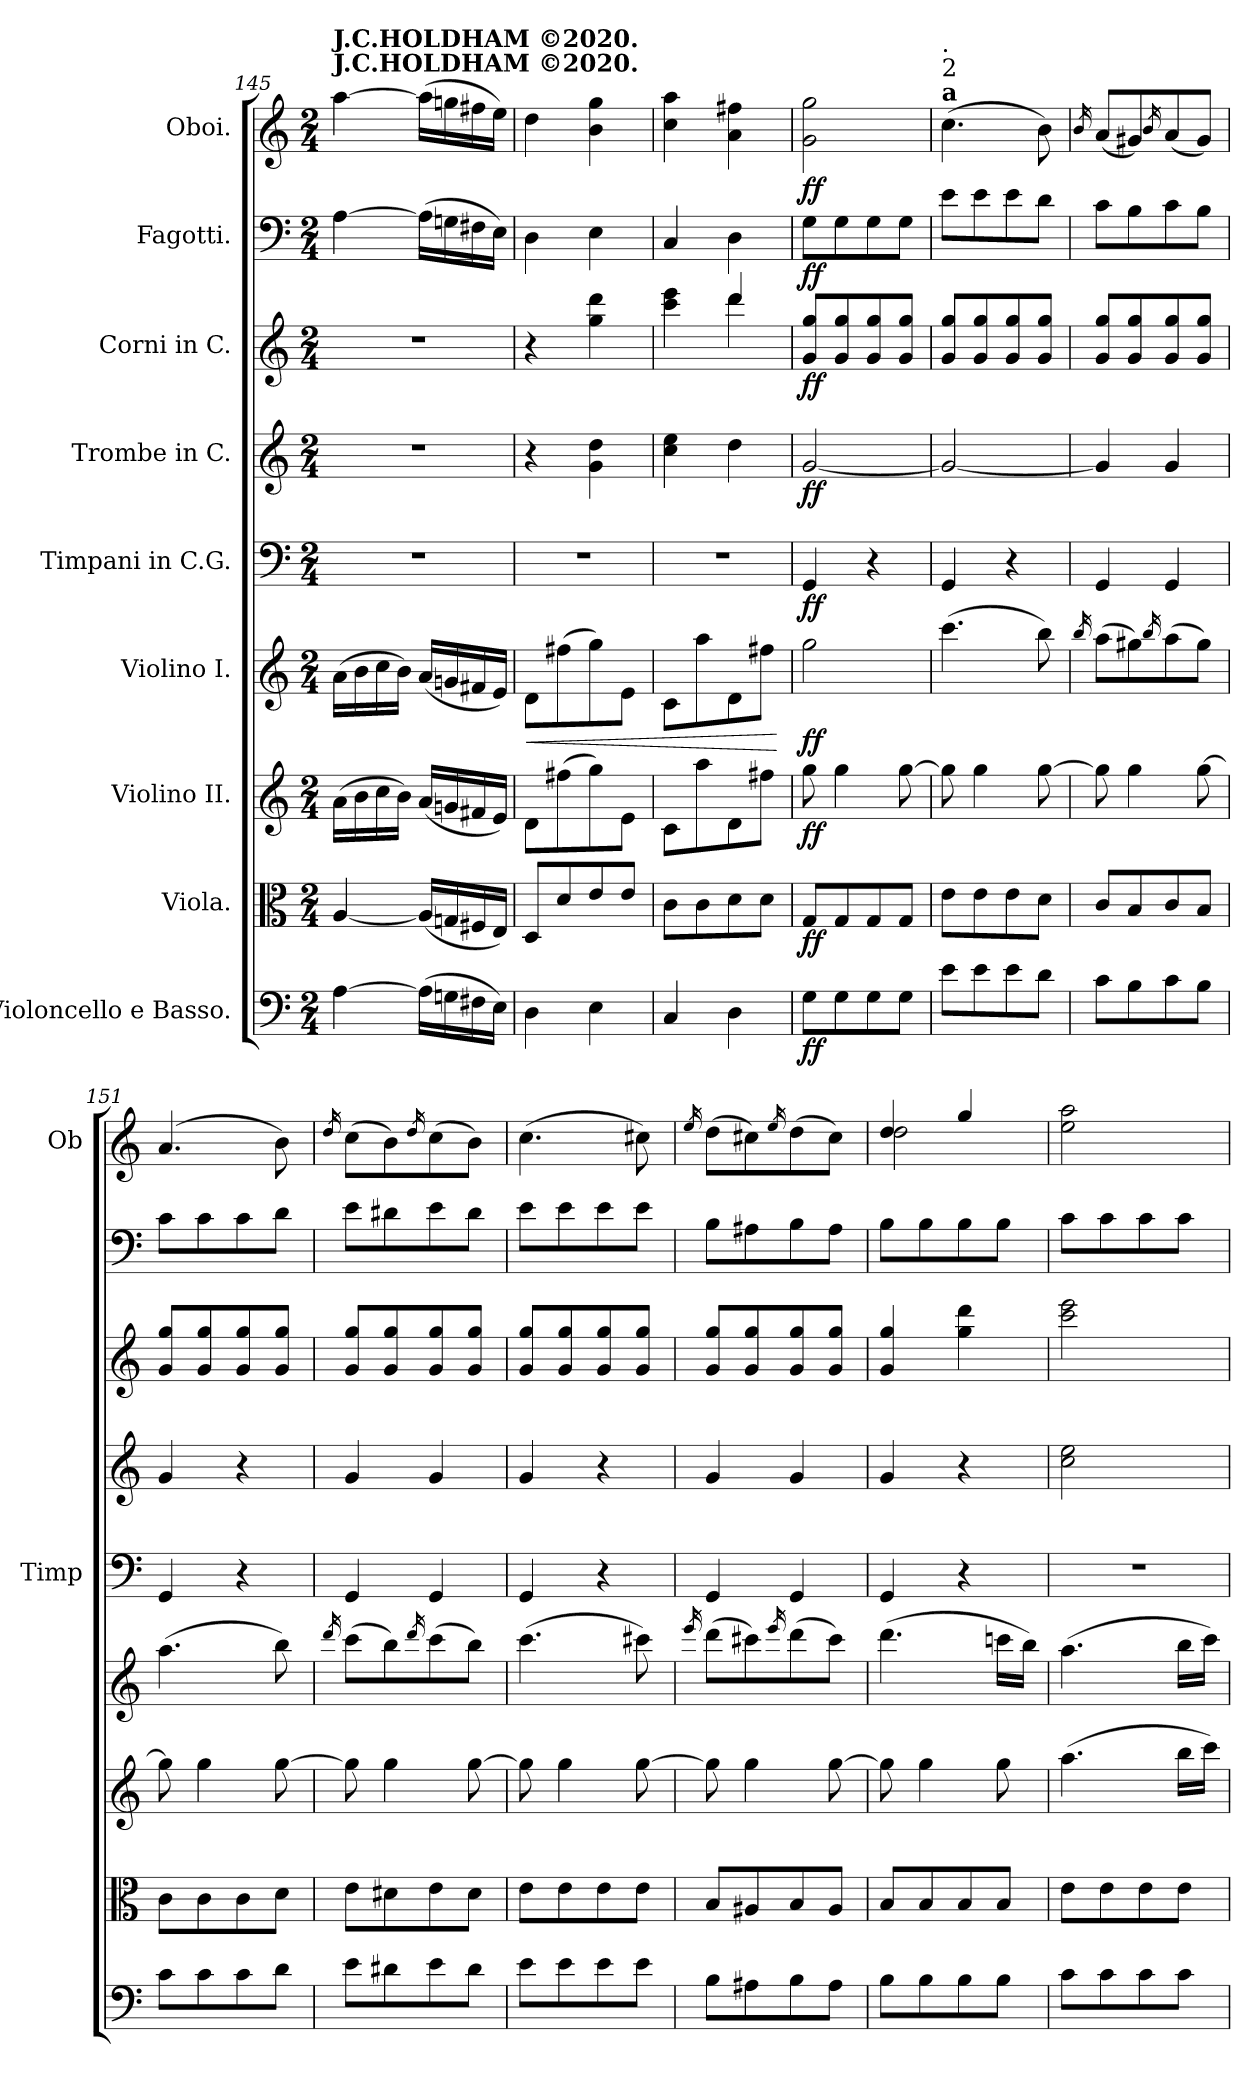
**kern	**dynam	**kern	**dynam	**kern	**dynam	**kern	**dynam	**kern	**dynam	**kern	**dynam	**kern	**dynam	**kern	**dynam	**kern	**dynam
*part9	*part9	*part8	*part8	*part7	*part7	*part6	*part6	*part5	*part5	*part4	*part4	*part3	*part3	*part2	*part2	*part1	*part1
*staff9	*staff9	*staff8	*staff8	*staff7	*staff7	*staff6	*staff6	*staff5	*staff5	*staff4	*staff4	*staff3	*staff3	*staff2	*staff2	*staff1	*staff1
*I"Violoncello e Basso.	*	*I"Viola.	*	*I"Violino II.	*	*I"Violino I.	*	*I"Timpani in C.G.	*	*I"Trombe in C.	*	*I"Corni in C.	*	*I"Fagotti.	*	*I"Oboi.	*
*	*	*	*	*	*	*	*	*I'Timp	*	*	*	*	*	*	*	*I'Ob	*
!!LO:PB:g=z
*clefF4	*	*clefC3	*	*clefG2	*	*clefG2	*	*clefF4	*	*clefG2	*	*clefG2	*	*clefF4	*	*clefG2	*
*	*	*	*	*	*	*	*	*	*	*	*	*ITrd7c12	*	*	*	*	*
*k[]	*	*k[]	*	*k[]	*	*k[]	*	*k[]	*	*k[]	*	*k[]	*	*k[]	*	*k[]	*
*M2/4	*	*M2/4	*	*M2/4	*	*M2/4	*	*M2/4	*	*M2/4	*	*M2/4	*	*M2/4	*	*M2/4	*
=145	=145	=145	=145	=145	=145	=145	=145	=145	=145	=145	=145	=145	=145	=145	=145	=145	=145
!	!	!	!	!	!	!	!	!	!	!	!	!	!	!	!	!LO:TX:a:B:t=J.C.HOLDHAM  ©2020.	!
!	!	!	!	!	!	!	!	!	!	!	!	!	!	!	!	!LO:TX:a:B:t=J.C.HOLDHAM  ©2020.	!
[4A\	.	[4A/	.	(16a\LL	.	(16a\LL	.	2r	.	2r	.	2r	.	[4A\	.	[4aa\	.
.	.	.	.	16b\	.	16b\	.	.	.	.	.	.	.	.	.	.	.
.	.	.	.	16cc\	.	16cc\	.	.	.	.	.	.	.	.	.	.	.
.	.	.	.	16b\JJ)	.	16b\JJ)	.	.	.	.	.	.	.	.	.	.	.
(16A\LL]	.	(16A/LL]	.	(16a/LL	.	(16a/LL	.	.	.	.	.	.	.	(16A\LL]	.	(16aa\LL]	.
16Gn\	.	16Gn/	.	16gn/	.	16gn/	.	.	.	.	.	.	.	16Gn\	.	16ggn\	.
16F#X\	.	16F#X/	.	16f#X/	.	16f#X/	.	.	.	.	.	.	.	16F#X\	.	16ff#X\	.
16E\JJ)	.	16E/JJ)	.	16e/JJ)	.	16e/JJ)	.	.	.	.	.	.	.	16E\JJ)	.	16ee\JJ)	.
=146	=146	=146	=146	=146	=146	=146	=146	=146	=146	=146	=146	=146	=146	=146	=146	=146	=146
!	!	!	!	!	!	!	!LO:HP:b	!	!	!	!	!	!	!	!	!	!
4D\	.	8D/L	.	8d\L	.	8d\L	<	2r	.	4r	.	4r	.	4D\	.	4dd\	.
.	.	8d/	.	(8ff#X\	.	(8ff#X\	.	.	.	.	.	.	.	.	.	.	.
4E\	.	8e/	.	8gg\)	.	8gg\)	.	.	.	4g\ 4dd\	.	4g\ 4dd\	.	4E\	.	4b\ 4gg\	.
.	.	8e/J	.	8e\J	.	8e\J	.	.	.	.	.	.	.	.	.	.	.
=147	=147	=147	=147	=147	=147	=147	=147	=147	=147	=147	=147	=147	=147	=147	=147	=147	=147
*	*	*	*	*	*	*	*	*	*	*	*	*^	*	*	*	*	*
4C/	.	8c\L	.	8c\L	.	8c\L	.	2r	.	4cc\ 4ee\	.	4cc\ 4ee\	4ryy	.	4C/	.	4cc\ 4aa\	.
.	.	8c\	.	8aa\	.	8aa\	.	.	.	.	.	.	.	.	.	.	.	.
4D\	.	8d\	.	8d\	.	8d\	.	.	.	4dd\	.	4dd/	4dd\	.	4D\	.	4a\ 4ff#X\	.
.	.	8d\J	.	8ff#X\J	.	8ff#X\J	.	.	.	.	.	.	.	.	.	.	.	.
*	*	*	*	*	*	*	*	*	*	*	*	*v	*v	*	*	*	*	*
.	.	.	.	.	.	.	[	.	.	.	.	.	.	.	.	.	.
=148	=148	=148	=148	=148	=148	=148	=148	=148	=148	=148	=148	=148	=148	=148	=148	=148	=148
!	!LO:DY:b	!	!LO:DY:b	!	!LO:DY:b	!	!LO:DY:b	!	!LO:DY:b	!	!LO:DY:b	!	!LO:DY:b	!	!LO:DY:b	!	!LO:DY:b
8G\L	ff	8G/L	ff	8gg\	ff	2gg\	ff	4GG/	ff	[2g/	ff	8G/ 8g/L	ff	8G\L	ff	2g\ 2gg\	ff
8G\	.	8G/	.	4gg\	.	.	.	.	.	.	.	8G/ 8g/	.	8G\	.	.	.
8G\	.	8G/	.	.	.	.	.	4r	.	.	.	8G/ 8g/	.	8G\	.	.	.
8G\J	.	8G/J	.	[8gg\	.	.	.	.	.	.	.	8G/ 8g/J	.	8G\J	.	.	.
=149	=149	=149	=149	=149	=149	=149	=149	=149	=149	=149	=149	=149	=149	=149	=149	=149	=149
!	!	!	!	!	!	!	!	!	!	!	!	!	!	!	!	!LO:TX:a:B:t=a	!
!	!	!	!	!	!	!	!	!	!	!	!	!	!	!	!	!LO:TX:a:t=2	!
!	!	!	!	!	!	!	!	!	!	!	!	!	!	!	!	!LO:TX:a:t=.	!
8e\L	.	8e\L	.	8gg\]	.	(4.ccc\	.	4GG/	.	2g/_	.	8G/ 8g/L	.	8e\L	.	(4.cc\	.
8e\	.	8e\	.	4gg\	.	.	.	.	.	.	.	8G/ 8g/	.	8e\	.	.	.
8e\	.	8e\	.	.	.	.	.	4r	.	.	.	8G/ 8g/	.	8e\	.	.	.
8d\J	.	8d\J	.	[8gg\	.	8bb\)	.	.	.	.	.	8G/ 8g/J	.	8d\J	.	8b\)	.
=150	=150	=150	=150	=150	=150	=150	=150	=150	=150	=150	=150	=150	=150	=150	=150	=150	=150
.	.	.	.	.	.	16qbb/	.	.	.	.	.	.	.	.	.	16qb/	.
8c\L	.	8c/L	.	8gg\]	.	(8aa\L	.	4GG/	.	4g/]	.	8G/ 8g/L	.	8c\L	.	(8a/L	.
8B\	.	8B/	.	4gg\	.	8gg#X\)	.	.	.	.	.	8G/ 8g/	.	8B\	.	8g#X/)	.
.	.	.	.	.	.	16qbb/	.	.	.	.	.	.	.	.	.	16qb/	.
8c\	.	8c/	.	.	.	(8aa\	.	4GG/	.	4g/	.	8G/ 8g/	.	8c\	.	(8a/	.
8B\J	.	8B/J	.	[8gg\	.	8gg#\J)	.	.	.	.	.	8G/ 8g/J	.	8B\J	.	8g#/J)	.
=151	=151	=151	=151	=151	=151	=151	=151	=151	=151	=151	=151	=151	=151	=151	=151	=151	=151
8c\L	.	8c\L	.	8gg\]	.	(4.aa\	.	4GG/	.	4g/	.	8G/ 8g/L	.	8c\L	.	(4.a/	.
8c\	.	8c\	.	4gg\	.	.	.	.	.	.	.	8G/ 8g/	.	8c\	.	.	.
8c\	.	8c\	.	.	.	.	.	4r	.	4r	.	8G/ 8g/	.	8c\	.	.	.
8d\J	.	8d\J	.	[8gg\	.	8bb\)	.	.	.	.	.	8G/ 8g/J	.	8d\J	.	8b\)	.
=152	=152	=152	=152	=152	=152	=152	=152	=152	=152	=152	=152	=152	=152	=152	=152	=152	=152
.	.	.	.	.	.	16qddd/	.	.	.	.	.	.	.	.	.	16qdd/	.
8e\L	.	8e\L	.	8gg\]	.	(8ccc\L	.	4GG/	.	4g/	.	8G/ 8g/L	.	8e\L	.	(8cc\L	.
8d#X\	.	8d#X\	.	4gg\	.	8bb\)	.	.	.	.	.	8G/ 8g/	.	8d#X\	.	8b\)	.
.	.	.	.	.	.	16qddd/	.	.	.	.	.	.	.	.	.	16qdd/	.
8e\	.	8e\	.	.	.	(8ccc\	.	4GG/	.	4g/	.	8G/ 8g/	.	8e\	.	(8cc\	.
8d#\J	.	8d#\J	.	[8gg\	.	8bb\J)	.	.	.	.	.	8G/ 8g/J	.	8d#\J	.	8b\J)	.
=153	=153	=153	=153	=153	=153	=153	=153	=153	=153	=153	=153	=153	=153	=153	=153	=153	=153
8e\L	.	8e\L	.	8gg\]	.	(4.ccc\	.	4GG/	.	4g/	.	8G/ 8g/L	.	8e\L	.	(4.cc\	.
8e\	.	8e\	.	4gg\	.	.	.	.	.	.	.	8G/ 8g/	.	8e\	.	.	.
8e\	.	8e\	.	.	.	.	.	4r	.	4r	.	8G/ 8g/	.	8e\	.	.	.
8e\J	.	8e\J	.	[8gg\	.	8ccc#X\)	.	.	.	.	.	8G/ 8g/J	.	8e\J	.	8cc#X\)	.
=154	=154	=154	=154	=154	=154	=154	=154	=154	=154	=154	=154	=154	=154	=154	=154	=154	=154
.	.	.	.	.	.	16qeee/	.	.	.	.	.	.	.	.	.	16qee/	.
8B\L	.	8B/L	.	8gg\]	.	(8ddd\L	.	4GG/	.	4g/	.	8G/ 8g/L	.	8B\L	.	(8dd\L	.
8A#X\	.	8A#X/	.	4gg\	.	8ccc#X\)	.	.	.	.	.	8G/ 8g/	.	8A#X\	.	8cc#X\)	.
.	.	.	.	.	.	16qeee/	.	.	.	.	.	.	.	.	.	16qee/	.
8B\	.	8B/	.	.	.	(8ddd\	.	4GG/	.	4g/	.	8G/ 8g/	.	8B\	.	(8dd\	.
8A#\J	.	8A#/J	.	[8gg\	.	8ccc#\J)	.	.	.	.	.	8G/ 8g/J	.	8A#\J	.	8cc#\J)	.
=155	=155	=155	=155	=155	=155	=155	=155	=155	=155	=155	=155	=155	=155	=155	=155	=155	=155
*	*	*	*	*	*	*	*	*	*	*	*	*	*	*	*	*^	*
8B\L	.	8B/L	.	8gg\]	.	(4.ddd\	.	4GG/	.	4g/	.	4G/ 4g/	.	8B\L	.	4dd/	2dd\	.
8B\	.	8B/	.	4gg\	.	.	.	.	.	.	.	.	.	8B\	.	.	.	.
8B\	.	8B/	.	.	.	.	.	4r	.	4r	.	4g\ 4dd\	.	8B\	.	4gg/	.	.
8B\J	.	8B/J	.	8gg\	.	16cccn\LL	.	.	.	.	.	.	.	8B\J	.	.	.	.
.	.	.	.	.	.	16bb\JJ)	.	.	.	.	.	.	.	.	.	.	.	.
*	*	*	*	*	*	*	*	*	*	*	*	*	*	*	*	*v	*v	*
!!LO:LB:g=z
=156	=156	=156	=156	=156	=156	=156	=156	=156	=156	=156	=156	=156	=156	=156	=156	=156	=156
8c\L	.	8e\L	.	(4.aa\	.	(4.aa\	.	2r	.	2cc\ 2ee\	.	2cc\ 2ee\	.	8c\L	.	2ee\ 2aa\	.
8c\	.	8e\	.	.	.	.	.	.	.	.	.	.	.	8c\	.	.	.
8c\	.	8e\	.	.	.	.	.	.	.	.	.	.	.	8c\	.	.	.
8c\J	.	8e\J	.	16bb\LL	.	16bb\LL	.	.	.	.	.	.	.	8c\J	.	.	.
.	.	.	.	16ccc\JJ)	.	16ccc\JJ)	.	.	.	.	.	.	.	.	.	.	.
=	=	=	=	=	=	=	=	=	=	=	=	=	=	=	=	=	=
*-	*-	*-	*-	*-	*-	*-	*-	*-	*-	*-	*-	*-	*-	*-	*-	*-	*-
